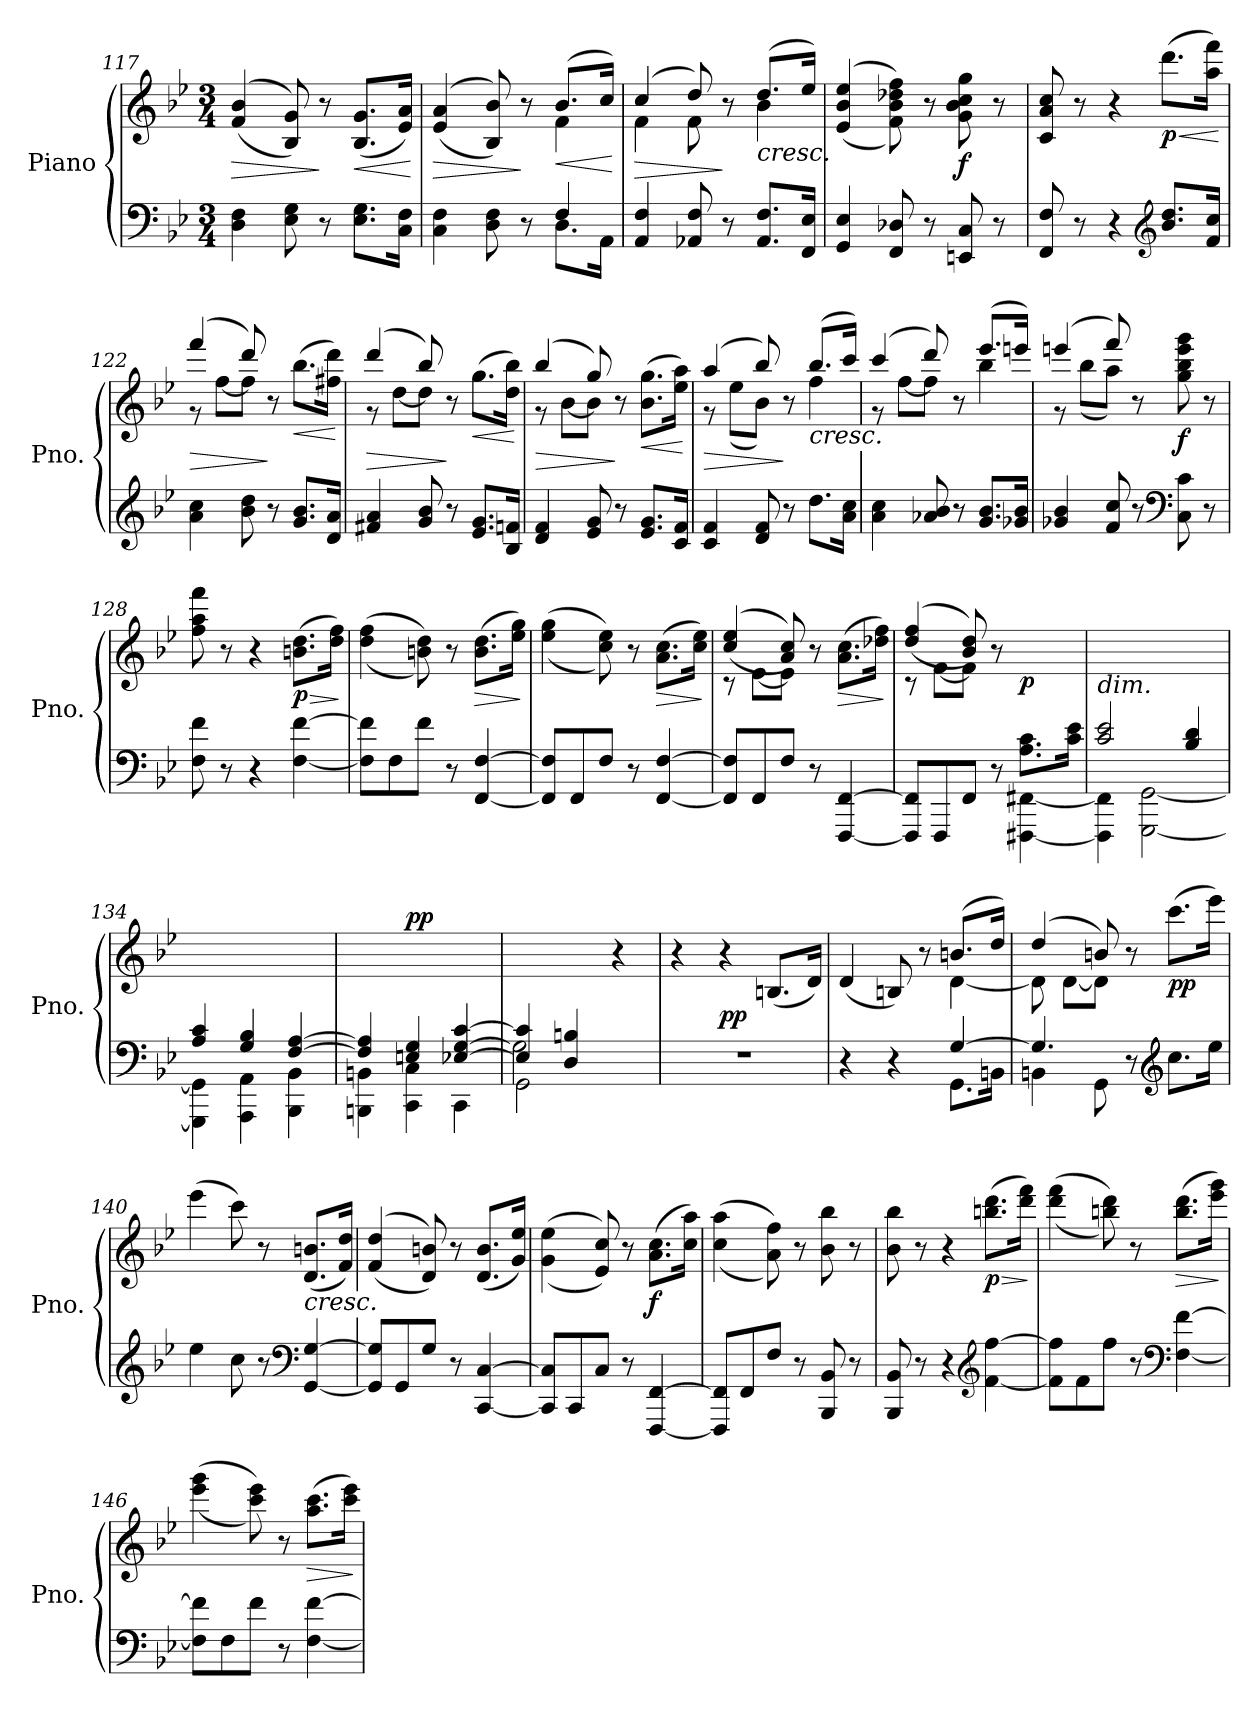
**kern	**kern	**dynam
*part1	*part1	*part1
*staff2	*staff1	*staff1/2
*I"Piano	*	*
*I'Pno.	*	*
*clefF4	*clefG2	*
*k[b-e-]	*k[b-e-]	*
*M3/4	*M3/4	*
=117	=117	=117
!	!	!LO:HP:b
4D\ 4F\	((>4f/ 4b-/	>
8E-\ 8G\	8B-/ 8g/))	.
8r	8r	]
!	!	!LO:HP:b
8.E-\ 8.G\L	(8.B-/ 8.g/L	<
16C\ 16F\Jk	16e-/ 16a/Jk)	.
.	.	[
=118	=118	=118
*^	*	*
!	!	!	!LO:HP:b
*	*	*^	*
4C\ 4F\	2ryy	(<(>4e-/ 4a/	2ryy	>
8D\ 8F\	.	8B-/ 8b-/))	.	.
8r	.	8r	.	]
!	!	!	!	!LO:HP:b
4F/	8.D\L	(8.b-/L	4f\	<
.	16AA\Jk	16cc/Jk)	.	.
*v	*v	*	*	*
*	*v	*v	*
.	.	[
=119	=119	=119
!	!	!LO:HP:b
*	*^	*
4AA/ 4F/	(4cc/	4f\	>
8AA-X/ 8F/	8dd/)	8f\	.
8r	8r	8ryy	]
!	!LO:TX:b:i:t=cresc.	!	!
8.AA-/ 8.F/L	(8.dd/L	4b-\	.
16FF/ 16E-/Jk	16ee-/Jk)	.	.
*	*v	*v	*
=120	=120	=120
4GG/ 4E-/	(<(4e-/ 4b-/ 4ee-/	.
8FF/ 8D-X/	8f\ 8b-\ 8dd-X\ 8ff\))	.
8r	8r	.
!	!	!LO:DY:b
8EEn/ 8C/	8g\ 8b-\ 8cc\ 8gg\	f
8r	8r	.
!!LO:LB:g=z
=121	=121	=121
8FF/ 8F/	8c/ 8a/ 8cc/	.
8r	8r	.
4r	4r	.
*clefG2	*	*
!	!	!LO:HP:b
!	!	!LO:DY:n=1:b
8.b-/ 8.dd/L	(8.ddd\L	< p
16f/ 16cc/Jk	16aa\ 16fff\Jk)	.
.	.	[
=122	=122	=122
!	!	!LO:HP:b
*	*^	*
4a\ 4cc\	(4fff/	8r	>
.	.	[8ff\L	.
8b-\ 8dd\	8ddd/)	8ff\J]	.
8r	8r	4.ryy	]
!	!	!	!LO:HP:b
8.g/ 8.b-/L	(>8.bb-\L	.	<
16d/ 16a/Jk	16ff#X\ 16ddd\Jk)	.	.
*	*v	*v	*
.	.	[
=123	=123	=123
!	!	!LO:HP:b
*	*^	*
4f#X/ 4a/	(4ddd/	8r	>
.	.	[8dd\L	.
8g/ 8b-/	8bb-/)	8dd\J]	.
8r	8r	4.ryy	]
!	!	!	!LO:HP:b
8.e-/ 8.g/L	(>8.gg\L	.	<
16B-/ 16fn/Jk	16dd\ 16bb-\Jk)	.	.
*	*v	*v	*
.	.	[
=124	=124	=124
!	!	!LO:HP:b
*	*^	*
4d/ 4f/	(4bb-/	8r	>
.	.	[8b-\L	.
8e-/ 8g/	8gg/)	8b-\J]	.
8r	8r	4.ryy	]
!	!	!	!LO:HP:b
8.e-/ 8.g/L	(>8.b-\ 8.gg\L	.	<
16c/ 16f/Jk	16ee-\ 16aa\Jk)	.	.
*	*v	*v	*
.	.	[
!!LO:PB:g=z
=125	=125	=125
*^	*	*
!	!	!	!LO:HP:b
*	*	*^	*
4c/ 4f/	2ryy	(>4aa/	8r	>
.	.	.	(8ee-\L	.
8d/ 8f/	.	8bb-/)	8b-\J)	.
8r	.	8r	8ryy	]
!	!	!LO:TX:b:i:t=cresc.	!	!
4ryy	8.dd\L	(8.bb-/L	4ff\	.
.	16a\ 16cc\Jk	16ccc/Jk)	.	.
*v	*v	*	*	*
=126	=126	=126	=126
4a\ 4cc\	(4ccc/	8r	.
.	.	[8ff\L	.
8a-X/ 8b-/	8ddd/)	8ff\J]	.
8r	8r	8ryy	.
8.g/ 8.b-/L	(8.eee-/L	4bb-\	.
16g-X/ 16b-/Jk	16eeen/Jk)	.	.
=127	=127	=127	=127
4g-X/ 4b-/	(4eeen/	8r	.
.	.	(<8bb-\L	.
8f/ 8cc/	8fff/)	8aa\J)	.
8r	8r	4.ryy	.
*clefF4	*	*	*
!	!	!	!LO:DY:b
8C\ 8c\	8gg\ 8bb-\ 8eee\ 8ggg\	.	f
8r	8r	.	.
*	*v	*v	*
=128	=128	=128
8F\ 8f\	8ff\ 8aa\ 8fff\	.
8r	8r	.
4r	4r	.
!	!	!LO:HP:b
!	!	!LO:DY:n=1:b
[4F\ [4f\	(8.bn\ 8.dd\L	> p
.	16dd\ 16ff\Jk)	.
.	.	]
!!LO:LB:g=z
=129	=129	=129
8F\] 8f\]L	(<(4dd\ 4ff\	.
8F\	.	.
8f\J	8bn\ 8dd\))	.
8r	8r	.
!	!	!LO:HP:b
[4FF/ [4F/	(8.b\ 8.dd\L	>
.	16ee-\ 16gg\Jk)	.
.	.	]
=130	=130	=130
8FF/] 8F/]L	(<(4ee-\ 4gg\	.
8FF/	.	.
8F/J	8cc\ 8ee-\))	.
8r	8r	.
!	!	!LO:HP:b
[4FF/ [4F/	(8.a\ 8.cc\L	>
.	16cc\ 16ee-\Jk)	.
.	.	]
=131	=131	=131
*	*^	*
8FF/] 8F/]L	(>(4cc/ 4ee-/	8r	.
8FF/	.	[8e-\L	.
8F/J	8a/ 8cc/))	8e-\J]	.
8r	8r	4.ryy	.
!	!	!	!LO:HP:b
[4FFF/ [4FF/	(>8.a\ 8.cc\L	.	>
.	16dd-X\ 16ff\Jk)	.	.
*	*v	*v	*
.	.	]
=132	=132	=132
*^	*^	*
2ryy	8FFF/] 8FF/]L	(>(4dd/ 4ff/	8r	.
.	8FFF/	.	[8f\L	.
.	8FF/J	8b-/ 8dd/))	8f\J]	.
.	8r	8r	4ryy	.
!	!	!	!	!LO:DY:b
8.A\ 8.c\L	[4FFF#X\ [4FF#X\	4ryy	.	p
.	.	.	8ryy	.
16c\ 16e-\Jk	.	.	.	.
*	*	*v	*v	*
=133	=133	=133	=133
!	!	!LO:TX:b:i:t=dim.	!
2c/ 2e-/	4FFF#\] 4FF#\]	2.ryy	.
.	[2GGG\ [2GG\	.	.
4B-/ 4d/	.	.	.
!!LO:LB:g=z
=134	=134	=134	=134
4A/ 4c/	4GGG\] 4GG\]	2.ryy	.
4G/ 4B-/	4AAA\ 4AA\	.	.
[>4F/ [4A/	4BBB-\ 4BB-\	.	.
=135	=135	=135	=135
4F/] 4A/]	4BBBn\ 4BBn\	4ryy	.
!	!	!	!LO:DY:a
4En/ 4G/	4CC\ 4C\	2ryy	pp
[4E-X/ [4G/ [4c/	4CC\	.	.
=136	=136	=136	=136
*	*^	*	*
4E-/] 4c/]	2GG\	2G\]	2ryy	.
4D/ 4Bn/	.	.	.	.
4ryy	4ryy	4ryy	4r	.
*v	*v	*v	*	*
=137	=137	=137
2.r	4r	.
!	!	!LO:DY:b
.	4r	pp
.	(8.Bn/L	.
.	16d/Jk)	.
=138	=138	=138
*^	*^	*
4r	2ryy	(<4d/	2ryy	.
4r	.	8Bn/)	.	.
.	.	8r	.	.
[4G/	8.GG\L	(8.bn/L	[4d\	.
.	16BBn\Jk	16dd/Jk)	.	.
=139	=139	=139	=139	=139
4.G/]	4BBn\	(4dd/	8d\]	.
.	.	.	[8d\L	.
.	8GG\	8bn/)	8d\J]	.
8r	8ryy	8r	8ryy	.
*clefG2	*	*	*	*
!	!	!	!	!LO:DY:b
8.cc\L	4ryy	(>8.ccc\L	4ryy	pp
16ee-\Jk	.	16eee-\Jk)	.	.
*v	*v	*	*	*
*	*v	*v	*
!!LO:LB:g=z
=140	=140	=140
4ee-\	(4eee-\	.
8cc\	8ccc\)	.
8r	8r	.
*clefF4	*	*
!	!LO:TX:b:i:t=cresc.	!
[4GG/ [4G/	(8.d/ 8.bn/L	.
.	16f/ 16dd/Jk)	.
=141	=141	=141
8GG/] 8G/]L	((>4f/ 4dd/	.
8GG/	.	.
8G/J	8d/ 8bn/))	.
8r	8r	.
[4CC/ [4C/	(8.d/ 8.b/L	.
.	16g/ 16ee-/Jk)	.
=142	=142	=142
8CC/] 8C/]L	(<(4g\ 4ee-\	.
8CC/	.	.
8C/J	8e-/ 8cc/))	.
8r	8r	.
!	!	!LO:DY:b
[4FFF/ [4FF/	(8.a\ 8.cc\L	f
.	16cc\ 16aa\Jk)	.
=143	=143	=143
8FFF/] 8FF/]L	((<4cc\ 4aa\	.
8FF/	.	.
8F/J	8a\ 8ff\))	.
8r	8r	.
8BBB-/ 8BB-/	8b-\ 8bb-\	.
8r	8r	.
!!LO:LB:g=z
=144	=144	=144
8BBB-/ 8BB-/	8b-\ 8bb-\	.
8r	8r	.
4r	4r	.
*clefG2	*	*
!	!	!LO:HP:b
!	!	!LO:DY:n=1:b
[4f\ [4ff\	(8.bbn\ 8.ddd\L	> p
.	16ddd\ 16fff\Jk)	.
.	.	]
=145	=145	=145
8f\] 8ff\]L	(<(4ddd\ 4fff\	.
8f\	.	.
8ff\J	8bbn\ 8ddd\))	.
8r	8r	.
*clefF4	*	*
!	!	!LO:HP:b
[4F\ [4f\	(8.bb\ 8.ddd\L	>
.	16eee-\ 16ggg\Jk)	.
.	.	]
=146	=146	=146
8F\] 8f\]L	(<(4eee-\ 4ggg\	.
8F\	.	.
8f\J	8ccc\ 8eee-\))	.
8r	8r	.
!	!	!LO:HP:b
[4F\ [4f\	(8.aa\ 8.ccc\L	>
.	16ccc\ 16eee-\Jk)	.
.	.	]
=	=	=
*-	*-	*-
